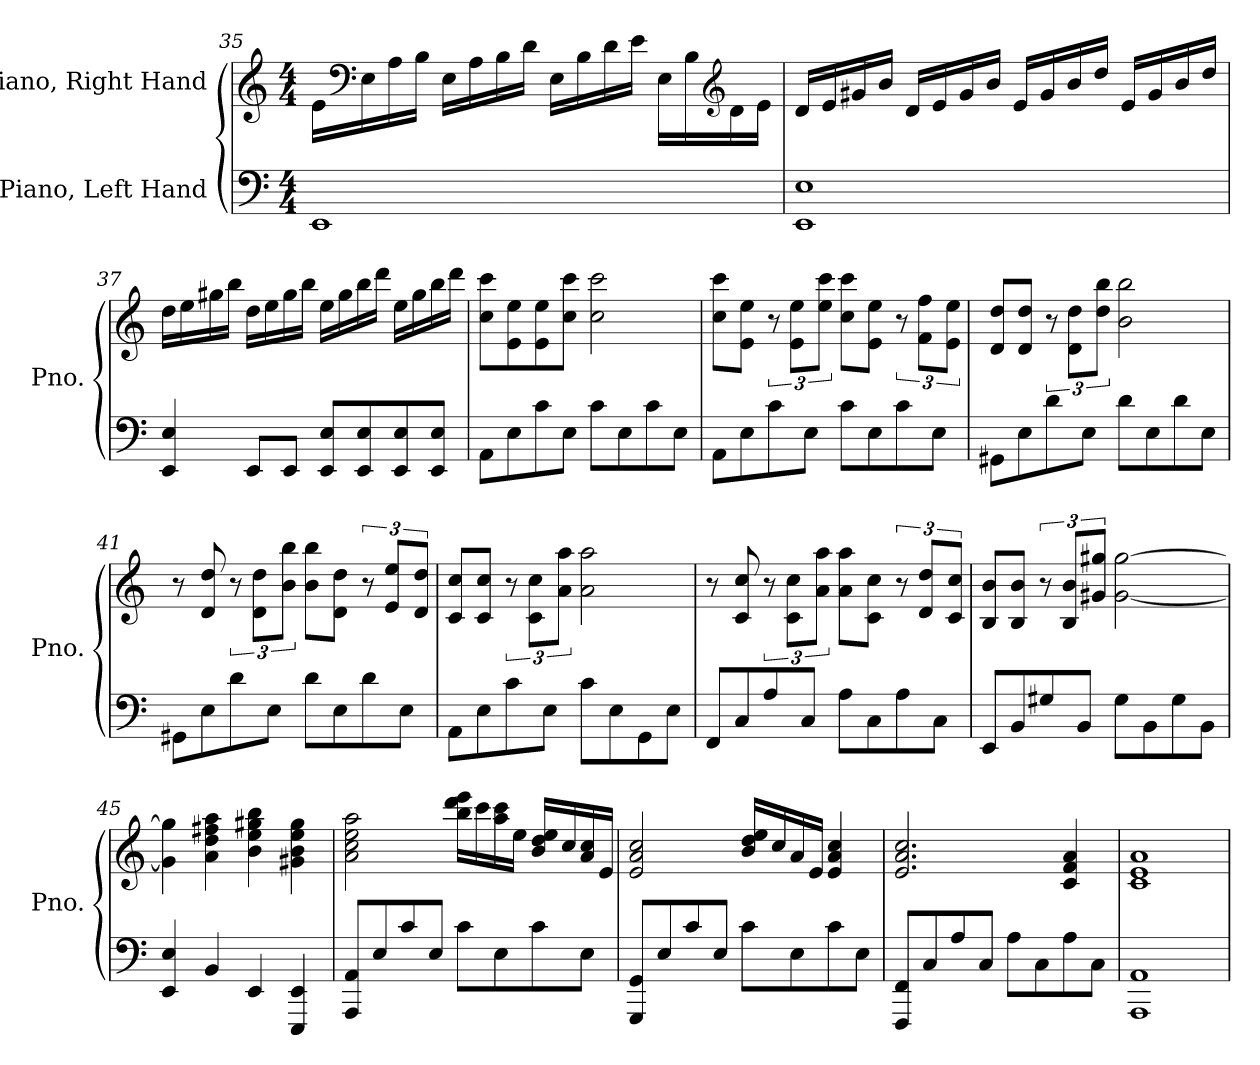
**kern	**kern
*part2	*part1
*staff2	*staff1
*I"Piano, Left Hand	*I"Piano, Right Hand
*I'Pno.	*I'Pno.
*clefF4	*clefG2
*k[]	*k[]
*M4/4	*M4/4
=35	=35
1EE	16e\LL
*	*clefF4
.	16E\
.	16A\
.	16B\JJ
.	16E\LL
.	16A\
.	16B\
.	16d\JJ
.	16E\LL
.	16B\
.	16d\
.	16e\JJ
.	16E\LL
.	16B\
*	*clefG2
.	16d\
.	16e\JJ
!!LO:PB:g=z
=36	=36
1EE 1E	16d/LL
.	16e/
.	16g#X/
.	16b/JJ
.	16d/LL
.	16e/
.	16g#/
.	16b/JJ
.	16e/LL
.	16g#/
.	16b/
.	16dd/JJ
.	16e/LL
.	16g#/
.	16b/
.	16dd/JJ
=37	=37
4EE/ 4E/	16dd\LL
.	16ee\
.	16gg#X\
.	16bb\JJ
8EE/L	16dd\LL
.	16ee\
8EE/J	16gg#\
.	16bb\JJ
8EE/ 8E/L	16ee\LL
.	16gg#\
8EE/ 8E/	16bb\
.	16ddd\JJ
8EE/ 8E/	16ee\LL
.	16gg#\
8EE/ 8E/J	16bb\
.	16ddd\JJ
=38	=38
8AA\L	8cc\ 8ccc\L
8E\	8e\ 8ee\
8c\	8e\ 8ee\
8E\J	8cc\ 8ccc\J
8c\L	2cc\ 2ccc\
8E\	.
8c\	.
8E\J	.
!!LO:LB:g=z
=39	=39
8AA\L	8cc\ 8ccc\L
8E\	8e\ 8ee\J
8c\	12r
.	12e\ 12ee\L
8E\J	.
.	12ee\ 12ccc\J
8c\L	8cc\ 8ccc\L
8E\	8e\ 8ee\J
8c\	12r
.	12f\ 12ff\L
8E\J	.
.	12e\ 12ee\J
=40	=40
8GG#X\L	8d/ 8dd/L
8E\	8d/ 8dd/J
8d\	12r
.	12d\ 12dd\L
8E\J	.
.	12dd\ 12bb\J
8d\L	2b\ 2bb\
8E\	.
8d\	.
8E\J	.
=41	=41
8GG#X\L	8r
8E\	8d/ 8dd/
8d\	12r
.	12d\ 12dd\L
8E\J	.
.	12b\ 12bb\J
8d\L	8b\ 8bb\L
8E\	8d\ 8dd\J
8d\	12r
.	12e/ 12ee/L
8E\J	.
.	12d/ 12dd/J
=42	=42
8AA\L	8c/ 8cc/L
8E\	8c/ 8cc/J
8c\	12r
.	12c\ 12cc\L
8E\J	.
.	12a\ 12aa\J
8c\L	2a\ 2aa\
8E\	.
8GG\	.
8E\J	.
!!LO:LB:g=z
=43	=43
8FF/L	8r
8C/	8c/ 8cc/
8A/	12r
.	12c\ 12cc\L
8C/J	.
.	12a\ 12aa\J
8A\L	8a\ 8aa\L
8C\	8c\ 8cc\J
8A\	12r
.	12d/ 12dd/L
8C\J	.
.	12c/ 12cc/J
=44	=44
8EE/L	8B/ 8b/L
8BB/	8B/ 8b/J
8G#X/	12r
.	12B/ 12b/L
8BB/J	.
.	12g#X/ 12gg#X/J
8G#\L	[2g#\ [2gg#\
8BB\	.
8G#\	.
8BB\J	.
=45	=45
4EE/ 4E/	4g#\] 4gg#\]
4BB/	4a\ 4dd\ 4ff#X\ 4aa\
4EE/	4b\ 4ee\ 4gg#X\ 4bb\
4EEE/ 4EE/	4g#X\ 4b\ 4ee\ 4gg#\
=46	=46
8AAA/ 8AA/L	2a\ 2cc\ 2ee\ 2aa\
8E/	.
8c/	.
8E/J	.
8c\L	16bb\ 16ddd\ 16eee\LL
.	16ccc\
8E\	16aa\ 16ccc\
.	16ee\JJ
8c\	16b/ 16dd/ 16ee/LL
.	16cc/
8E\J	16a/ 16cc/
.	16e/JJ
!!LO:LB:g=z
=47	=47
8GGG/ 8GG/L	2e/ 2a/ 2cc/
8E/	.
8c/	.
8E/J	.
8c\L	16b/ 16dd/ 16ee/LL
.	16cc/
8E\	16a/
.	16e/JJ
8c\	4e/ 4a/ 4cc/
8E\J	.
=48	=48
8FFF/ 8FF/L	2.e/ 2.a/ 2.cc/
8C/	.
8A/	.
8C/J	.
8A\L	.
8C\	.
8A\	4c/ 4f/ 4a/
8C\J	.
=49	=49
1AAA 1AA	1c 1e 1a
=	=
*-	*-
